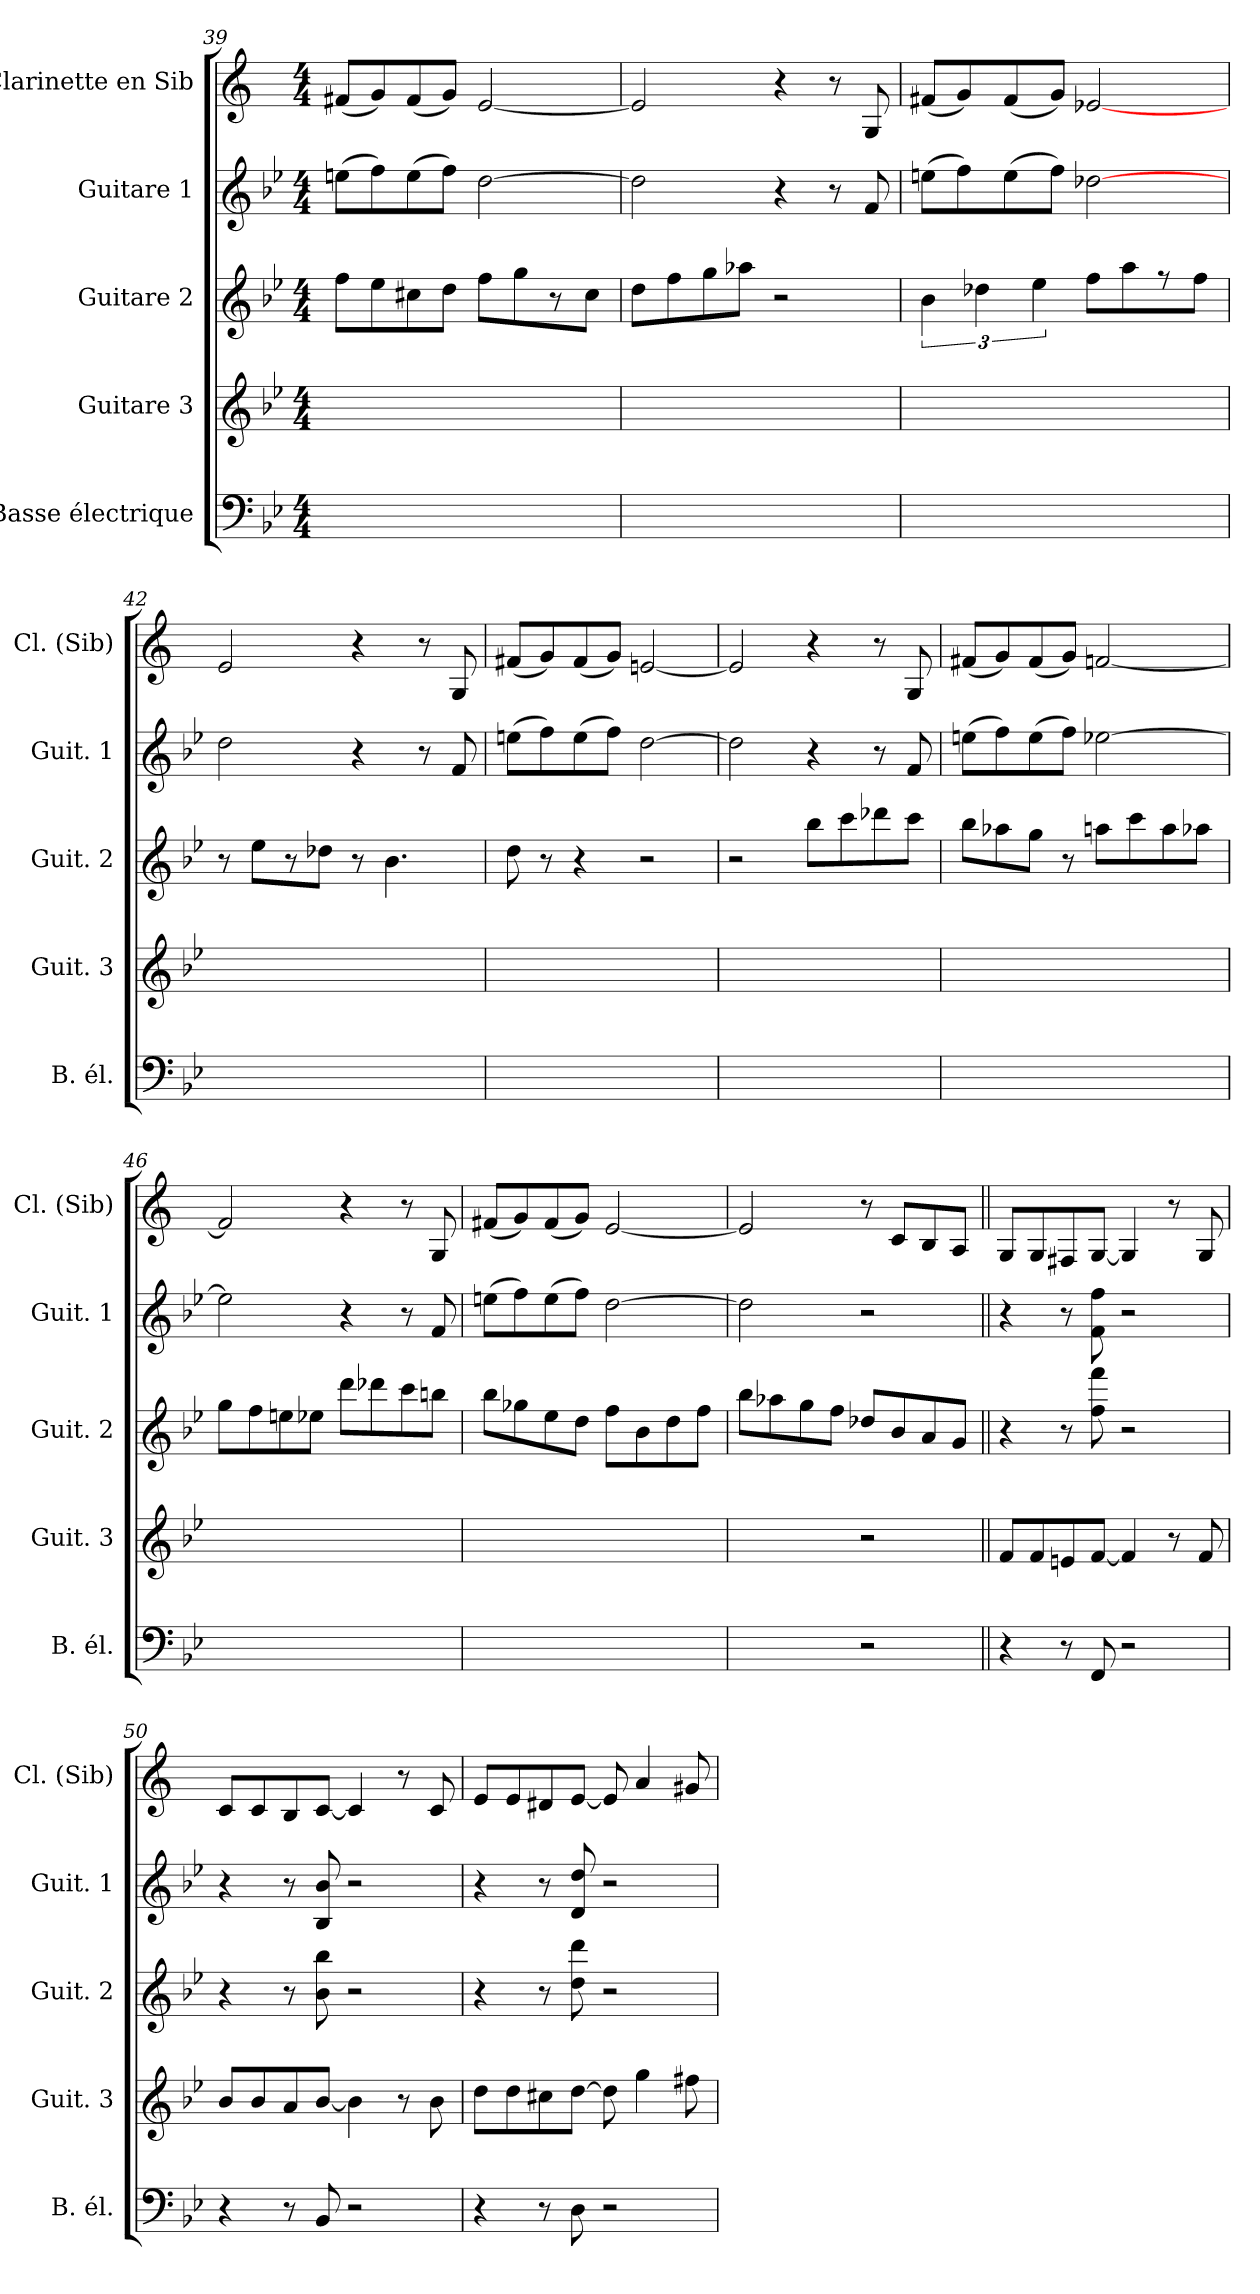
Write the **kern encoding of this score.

**kern	**kern	**kern	**kern	**kern
*part5	*part4	*part3	*part2	*part1
*staff5	*staff4	*staff3	*staff2	*staff1
*I"Basse électrique	*I"Guitare 3	*I"Guitare 2	*I"Guitare 1	*I"Clarinette en Sib
*I'B. él.	*I'Guit. 3	*I'Guit. 2	*I'Guit. 1	*I'Cl. (Sib)
*clefF4	*clefG2	*clefG2	*clefG2	*clefG2
*ITrd7c12	*ITrd7c12	*ITrd7c12	*ITrd7c12	*ITrd1c2
*k[b-e-]	*k[b-e-]	*k[b-e-]	*k[b-e-]	*k[b-e-]
*B-:	*B-:	*B-:	*B-:	*B-:
*M4/4	*M4/4	*M4/4	*M4/4	*M4/4
=39	=39	=39	=39	=39
1Cyy	1Cyy	8f\L	(>8en\L	(<8en/L
.	.	8e-\	8f\)	8f/)
.	.	8c#X\	(>8e\	(<8e/
.	.	8d\J	8f\J)	8f/J)
.	.	8f\L	[2d\	[2d/
.	.	8g\	.	.
.	.	8r	.	.
.	.	8c#\J	.	.
=40	=40	=40	=40	=40
1Cyy	1Cyy	8d\L	2d\]	2d/]
.	.	8f\	.	.
.	.	8g\	.	.
.	.	8a-X\J	.	.
.	.	2r	4r	4r
.	.	.	8r	8r
.	.	.	8F/	8F/
!!LO:PB:g=z
=41	=41	=41	=41	=41
1Cyy	1Cyy	6B-\	(>8en\L	(<8en/L
.	.	.	8f\)	8f/)
.	.	6d-X\	.	.
.	.	.	(>8e\	(<8e/
.	.	6e-\	.	.
.	.	.	8f\J)	8f/J)
.	.	8f\L	[2d-X\	[2d-X/
.	.	8a\	.	.
.	.	8r	.	.
.	.	8f\J	.	.
=42	=42	=42	=42	=42
1Cyy	1Cyy	8r	2d\	2d/
.	.	8e-\L	.	.
.	.	8r	.	.
.	.	8d-X\J	.	.
.	.	8r	4r	4r
.	.	4.B-\	.	.
.	.	.	8r	8r
.	.	.	8F/	8F/
=43	=43	=43	=43	=43
1Cyy	1Cyy	8d\	(>8en\L	(<8en/L
.	.	8r	8f\)	8f/)
.	.	4r	(>8e\	(<8e/
.	.	.	8f\J)	8f/J)
.	.	2r	[2d\	[2dn/
=44	=44	=44	=44	=44
1Cyy	1Cyy	2r	2dn\]	2dn/]
.	.	8b-\L	4r	4r
.	.	8cc\	.	.
.	.	8dd-X\	8r	8r
.	.	8cc\J	8F/	8F/
!!LO:LB:g=z
=45	=45	=45	=45	=45
1Cyy	1Cyy	8b-\L	(>8en\L	(<8en/L
.	.	8a-X\	8f\)	8f/)
.	.	8g\J	(>8e\	(<8e/
.	.	8r	8f\J)	8f/J)
.	.	8an\L	[2e-X\	[2e-X/
.	.	8cc\	.	.
.	.	8a\	.	.
.	.	8a-X\J	.	.
=46	=46	=46	=46	=46
1Cyy	1Cyy	8g\L	2e-\]	2e-/]
.	.	8f\	.	.
.	.	8en\	.	.
.	.	8e-X\J	.	.
.	.	8dd\L	4r	4r
.	.	8dd-X\	.	.
.	.	8cc\	8r	8r
.	.	8bn\J	8F/	8F/
=47	=47	=47	=47	=47
1Cyy	1Cyy	8b-\L	(>8en\L	(<8en/L
.	.	8g-X\	8f\)	8f/)
.	.	8e-\	(>8e\	(<8e/
.	.	8d\J	8f\J)	8f/J)
.	.	8f\L	[2d\	[2d/
.	.	8B-\	.	.
.	.	8d\	.	.
.	.	8f\J	.	.
=48	=48	=48	=48	=48
2C\yy	2C/yy	8b-\L	2d\]	2d/]
.	.	8a-X\	.	.
.	.	8g\	.	.
.	.	8f\J	.	.
2r	2r	8d-X/L	2r	8r
.	.	8B-/	.	8B-/L
.	.	8A/	.	8A/
.	.	8G/J	.	8G/J
!!LO:PB:g=z
=49||	=49||	=49||	=49||	=49||
4r	8F/L	4r	4r	8F/L
.	8F/	.	.	8F/
8r	8En/	8r	8r	8En/
8FFF/	[8F/J	8f\ 8ff\	8F\ 8f\	[8F/J
2r	4F/]	2r	2r	4F/]
.	8r	.	.	8r
.	8F/	.	.	8F/
=50	=50	=50	=50	=50
4r	8B-/L	4r	4r	8B-/L
.	8B-/	.	.	8B-/
8r	8A/	8r	8r	8A/
8BBB-/	[8B-/J	8B-\ 8b-\	8BB-/ 8B-/	[8B-/J
2r	4B-\]	2r	2r	4B-/]
.	8r	.	.	8r
.	8B-\	.	.	8B-/
=51	=51	=51	=51	=51
4r	8d\L	4r	4r	8d/L
.	8d\	.	.	8d/
8r	8c#X\	8r	8r	8c#X/
8DD\	[8d\J	8d\ 8dd\	8D/ 8d/	[8d/J
2r	8d\]	2r	2r	8d/]
.	4g\	.	.	4g/
.	8f#X\	.	.	8f#X/
=	=	=	=	=
*-	*-	*-	*-	*-
